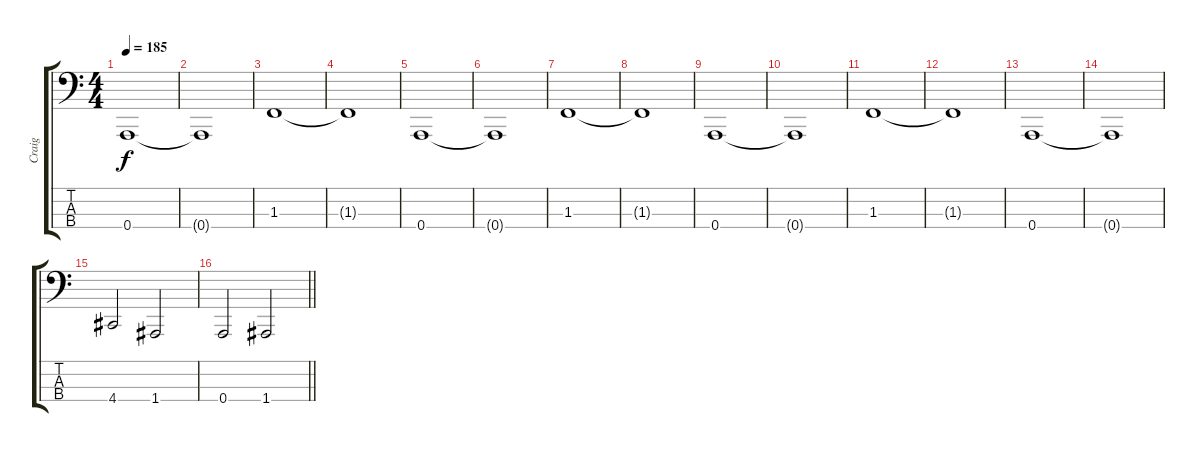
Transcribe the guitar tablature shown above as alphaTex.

\track ("Craig" "Craig") {instrument electricbassfinger}
\staff {score tabs}
\tuning (D2 A1 E1 A0) {hide}
\ts (4 4)
\section ("" "")
\tempo 185
\clef f4
\ks c
0.4.1{dy f} |
0.4{t}.1 |
1.3.1 |
1.3{t}.1 |
0.4.1 |
0.4{t}.1 |
1.3.1 |
1.3{t}.1 |
0.4.1 |
0.4{t}.1 |
1.3.1 |
1.3{t}.1 |
0.4.1 |
0.4{t}.1 |
4.4.2 1.4.2 |
\barLineRight lightlight
0.4.2 1.4.2
